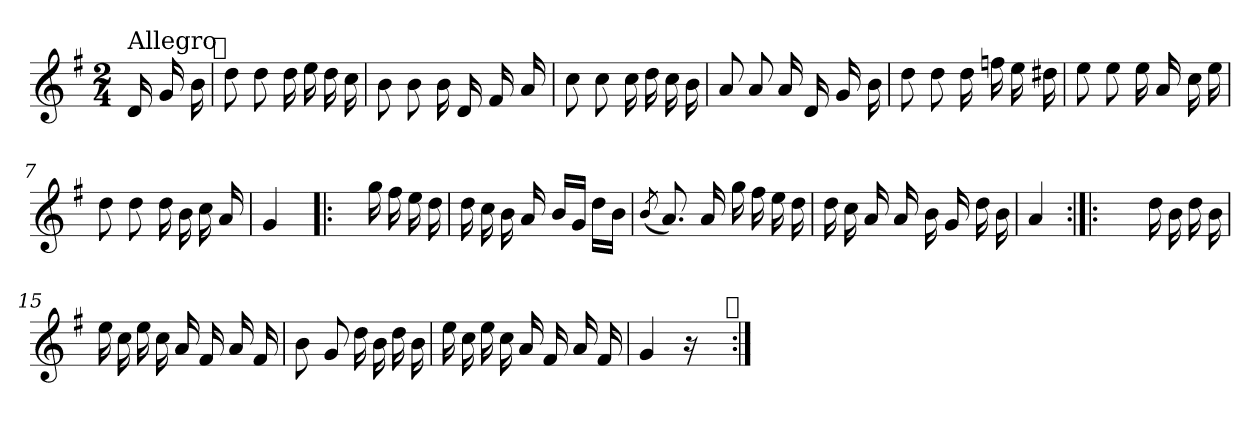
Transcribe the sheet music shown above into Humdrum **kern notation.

**kern
*part1
*staff1
*clefG2
*k[f#]
*G:
*M2/4
=
!LO:TX:a:t=Allegro
16d/
16g/
16b\
!LO:TX:a:t=𝄋
=1
8dd\
8dd\
16dd\
16ee\
16dd\
16cc\
=2
8b\
8b\
16b\
16d/
16f#/
16a/
=3
8cc\
8cc\
16cc\
16dd\
16cc\
16b\
=4
8a/
8a/
16a/
16d/
16g/
16b\
!!LO:LB:g=z
=5
8dd\
8dd\
16dd\
16ffn\
16ee\
16dd#X\
=6
8ee\
8ee\
16ee\
16a/
16cc\
16ee\
=7
8dd\
8dd\
16dd\
16b\
16cc\
16a/
=8
4g/
=9!|:
4ryy
16gg\
16ff#\
16ee\
16dd\
=10
16dd\
16cc\
16b\
16a/
16b/LL
16g/JJ
16dd\LL
16b\JJ
!!LO:LB:g=z
=11
(<8qb/
8.a/)
16a/
16gg\
16ff#\
16ee\
16dd\
=12
16dd\
16cc\
16a/
16a/
16b\
16g/
16dd\
16b\
=13
4a/
=14:|!|:
4ryy
16dd\
16b\
16dd\
16b\
=15
16ee\
16cc\
16ee\
16cc\
16a/
16f#/
16a/
16f#/
!!LO:LB:g=z
=16
8b\
8g/
16dd\
16b\
16dd\
16b\
=17
16ee\
16cc\
16ee\
16cc\
16a/
16f#/
16a/
16f#/
=18
4g/
16r
8.ryy
!LO:TX:a:t=𝄋
=:|!
*-
